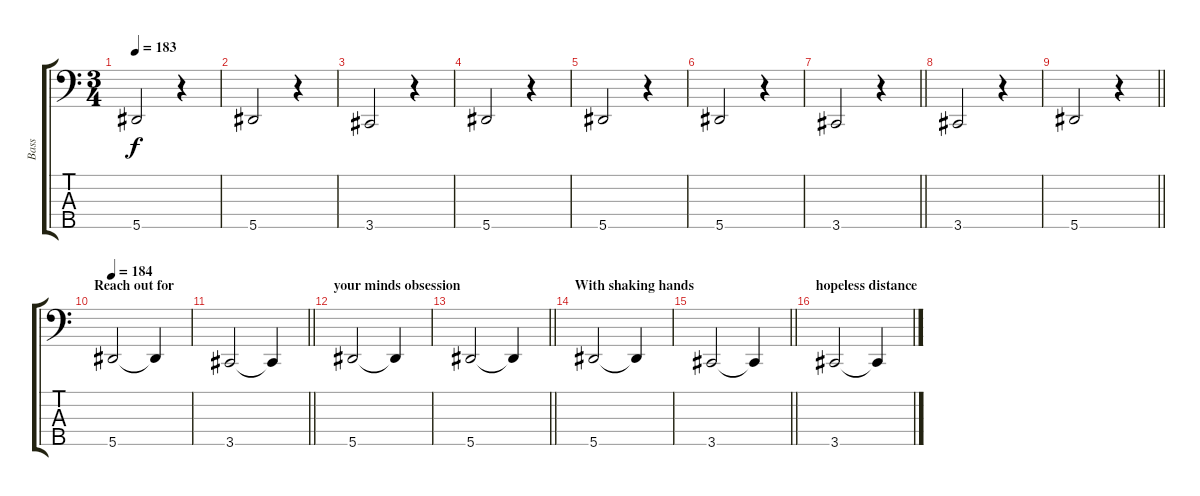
\track ("Bass" "Bass") {instrument electricbasspick}
\staff {score tabs}
\tuning (Gb2 Db2 Ab1 Eb1 Bb0) {hide}
\ts (3 4)
\tempo 183
\clef f4
\ks c
5.5.2{dy f} r.4 |
5.5.2 r.4 |
3.5.2 r.4 |
5.5.2 r.4 |
5.5.2 r.4 |
5.5.2 r.4 |
\barLineRight lightlight
3.5.2 r.4 |
3.5.2 r.4 |
\barLineRight lightlight
5.5.2 r.4 |
\section ("" "Reach out for ")
\tempo 184
5.5.2 5.5{t}.4 |
\barLineRight lightlight
3.5.2 3.5{t}.4 |
\section ("" "your minds obsession")
5.5.2 5.5{t}.4 |
\barLineRight lightlight
5.5.2 5.5{t}.4 |
\section ("" "With shaking hands ")
5.5.2 5.5{t}.4 |
\barLineRight lightlight
3.5.2 3.5{t}.4 |
\section ("" "hopeless distance")
3.5.2 3.5{t}.4
